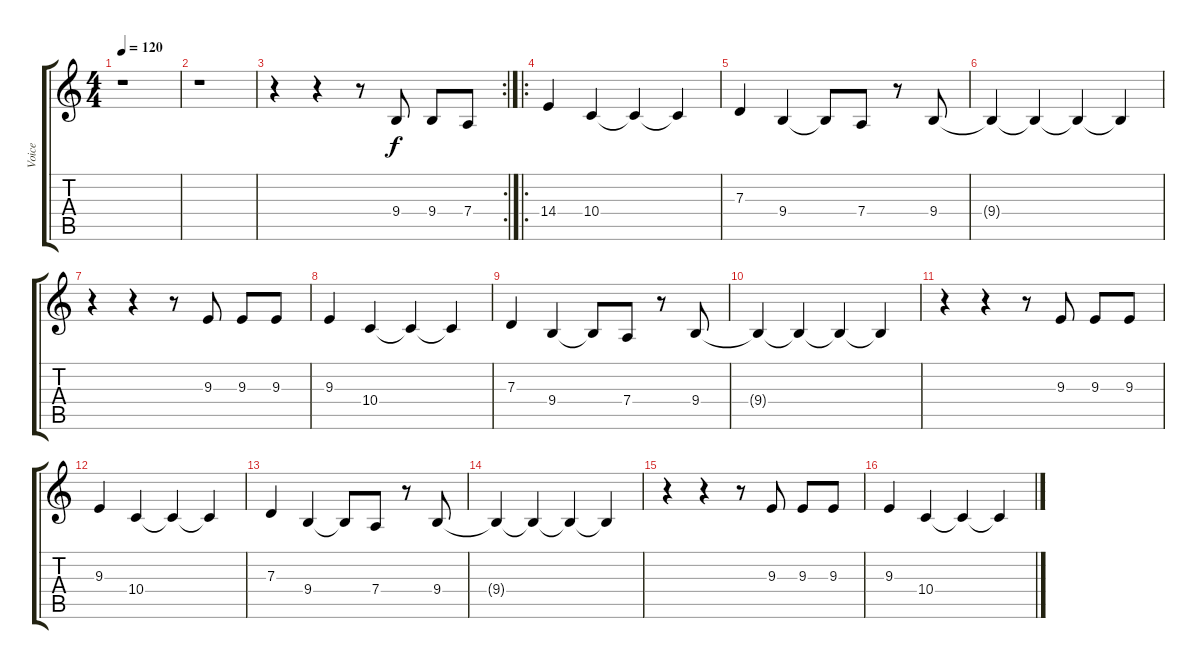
\track ("Voice" "Voice") {instrument tenorsax}
\staff {score tabs}
\tuning (E4 B3 G3 D3 A2 E2) {hide}
\ts (4 4)
\tempo 120
\clef g2
\ks c
r.1{dy f} |
r.1 |
\rc 2
r.4 r.4 r.8 9.4.8 9.4.8 7.4.8 |
\ro
14.4.4 10.4.4 10.4{t}.4 10.4{t}.4 |
7.3.4 9.4.4 9.4{t}.8 7.4.8 r.8 9.4.8 |
9.4{t}.4 9.4{t}.4 9.4{t}.4 9.4{t}.4 |
r.4 r.4 r.8 9.3.8 9.3.8 9.3.8 |
9.3.4 10.4.4 10.4{t}.4 10.4{t}.4 |
7.3.4 9.4.4 9.4{t}.8 7.4.8 r.8 9.4.8 |
9.4{t}.4 9.4{t}.4 9.4{t}.4 9.4{t}.4 |
r.4 r.4 r.8 9.3.8 9.3.8 9.3.8 |
9.3.4 10.4.4 10.4{t}.4 10.4{t}.4 |
7.3.4 9.4.4 9.4{t}.8 7.4.8 r.8 9.4.8 |
9.4{t}.4 9.4{t}.4 9.4{t}.4 9.4{t}.4 |
r.4 r.4 r.8 9.3.8 9.3.8 9.3.8 |
9.3.4 10.4.4 10.4{t}.4 10.4{t}.4
